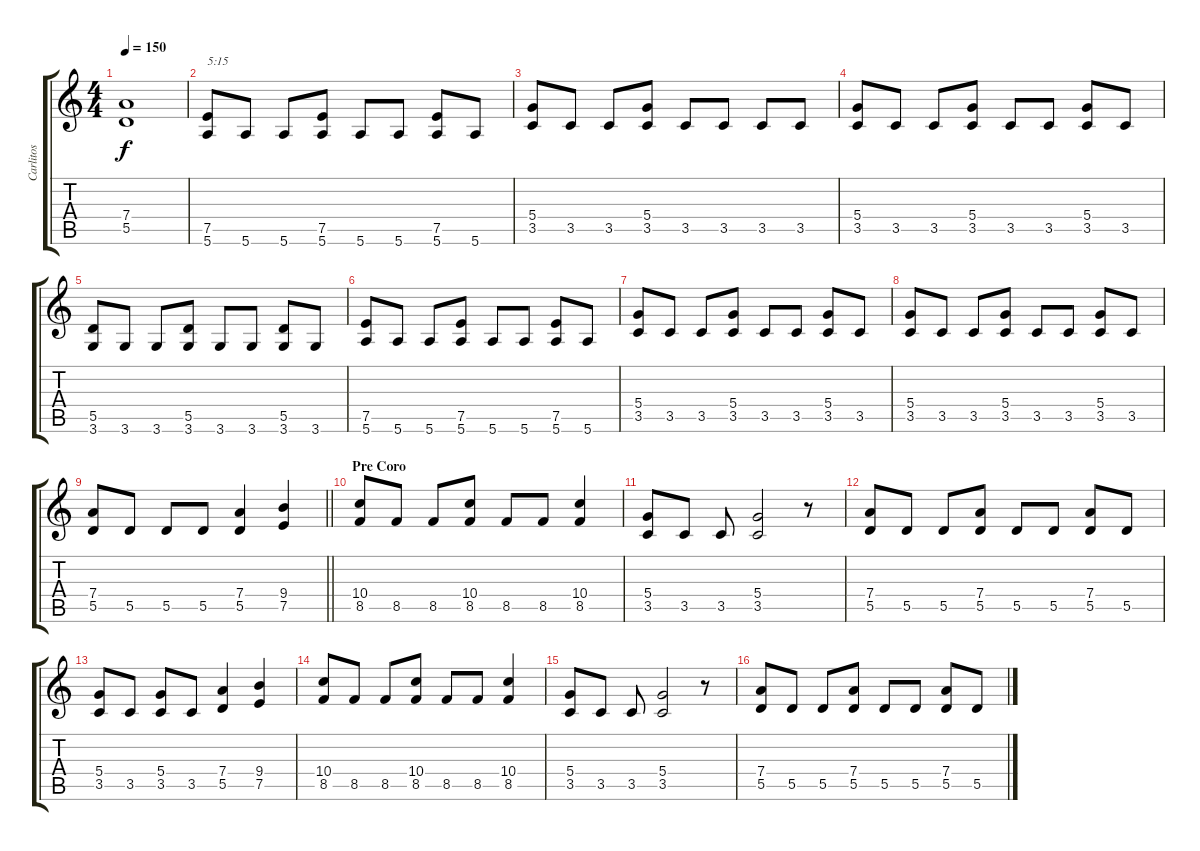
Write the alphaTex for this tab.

\track ("Carlitos" "Carlitos") {instrument distortionguitar}
\staff {score tabs}
\tuning (E4 B3 G3 D3 A2 E2) {hide}
\ts (4 4)
\tempo 150
\clef g2
\ks c
(7.4 5.5).1{dy f} |
(7.5 5.6).8{txt "5:15"} 5.6.8 5.6.8 (7.5 5.6).8 5.6.8 5.6.8 (7.5 5.6).8 5.6.8 |
(5.4 3.5).8 3.5.8 3.5.8 (5.4 3.5).8 3.5.8 3.5.8 3.5.8 3.5.8 |
(5.4 3.5).8 3.5.8 3.5.8 (5.4 3.5).8 3.5.8 3.5.8 (5.4 3.5).8 3.5.8 |
(5.5 3.6).8 3.6.8 3.6.8 (5.5 3.6).8 3.6.8 3.6.8 (5.5 3.6).8 3.6.8 |
(7.5 5.6).8 5.6.8 5.6.8 (7.5 5.6).8 5.6.8 5.6.8 (7.5 5.6).8 5.6.8 |
(5.4 3.5).8 3.5.8 3.5.8 (5.4 3.5).8 3.5.8 3.5.8 (5.4 3.5).8 3.5.8 |
(5.4 3.5).8 3.5.8 3.5.8 (5.4 3.5).8 3.5.8 3.5.8 (5.4 3.5).8 3.5.8 |
\barLineRight lightlight
(7.4 5.5).8 5.5.8 5.5.8 5.5.8 (7.4 5.5).4 (9.4 7.5).4 |
\section ("" "Pre Coro")
(10.4 8.5).8 8.5.8 8.5.8 (10.4 8.5).8 8.5.8 8.5.8 (10.4 8.5).4 |
(5.4 3.5).8 3.5.8 3.5.8 (5.4 3.5).2 r.8 |
(7.4 5.5).8 5.5.8 5.5.8 (7.4 5.5).8 5.5.8 5.5.8 (7.4 5.5).8 5.5.8 |
(5.4 3.5).8 3.5.8 (5.4 3.5).8 3.5.8 (7.4 5.5).4 (9.4 7.5).4 |
(10.4 8.5).8 8.5.8 8.5.8 (10.4 8.5).8 8.5.8 8.5.8 (10.4 8.5).4 |
(5.4 3.5).8 3.5.8 3.5.8 (5.4 3.5).2 r.8 |
(7.4 5.5).8 5.5.8 5.5.8 (7.4 5.5).8 5.5.8 5.5.8 (7.4 5.5).8 5.5.8
